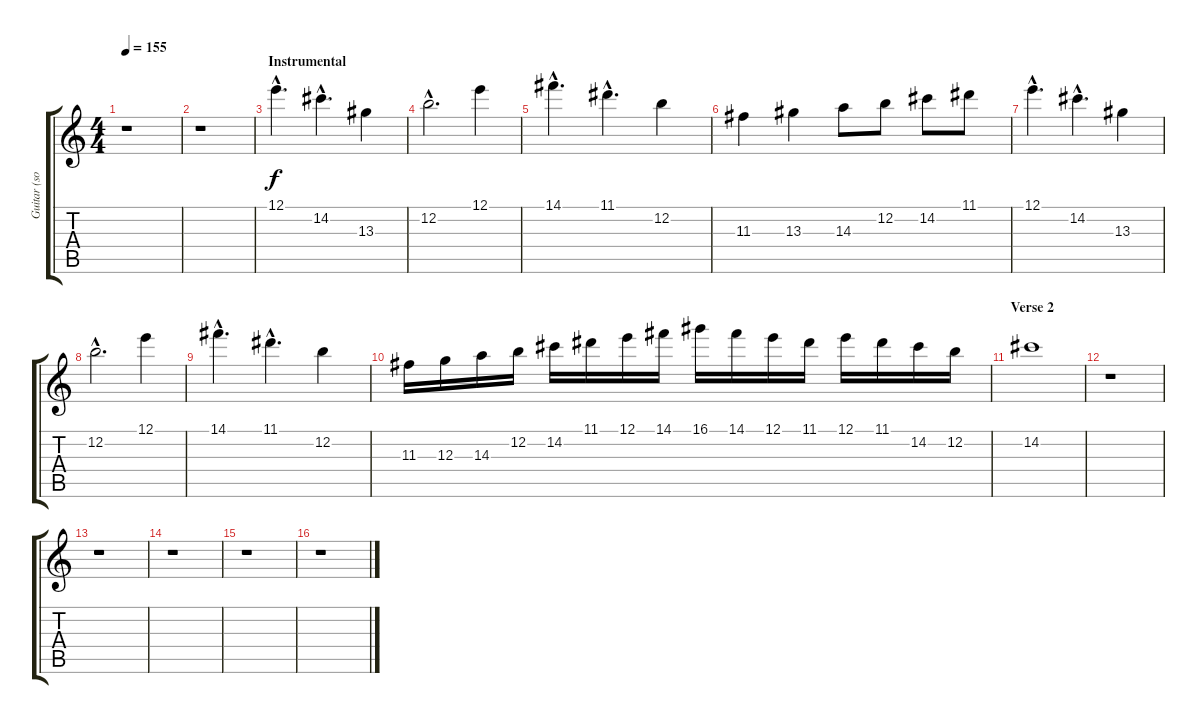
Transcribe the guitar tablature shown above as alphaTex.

\track ("Guitar (solo)" "Guitar (so") {instrument distortionguitar}
\staff {score tabs}
\tuning (E4 B3 G3 D3 A2 E2) {hide}
\ts (4 4)
\tempo 155
\clef g2
\ks c
r.1{dy f} |
r.1 |
\section ("" "Instrumental")
12.1{hac}.4{d volume 16 instrument distortionguitar} 14.2{hac}.4{d} 13.3.4 |
12.2{hac}.2{d} 12.1.4 |
14.1{hac}.4{d} 11.1{hac}.4{d} 12.2.4 |
11.3.4 13.3.4 14.3.8 12.2.8 14.2.8 11.1.8 |
12.1{hac}.4{d} 14.2{hac}.4{d} 13.3.4 |
12.2{hac}.2{d} 12.1.4 |
14.1{hac}.4{d} 11.1{hac}.4{d} 12.2.4 |
11.3.16 12.3.16 14.3.16 12.2.16 14.2.16 11.1.16 12.1.16 14.1.16 16.1.16 14.1.16 12.1.16 11.1.16 12.1.16 11.1.16 14.2.16 12.2.16 |
\section ("" "Verse 2")
14.2.1{volume 9} |
r.1 |
r.1 |
r.1 |
r.1 |
r.1
